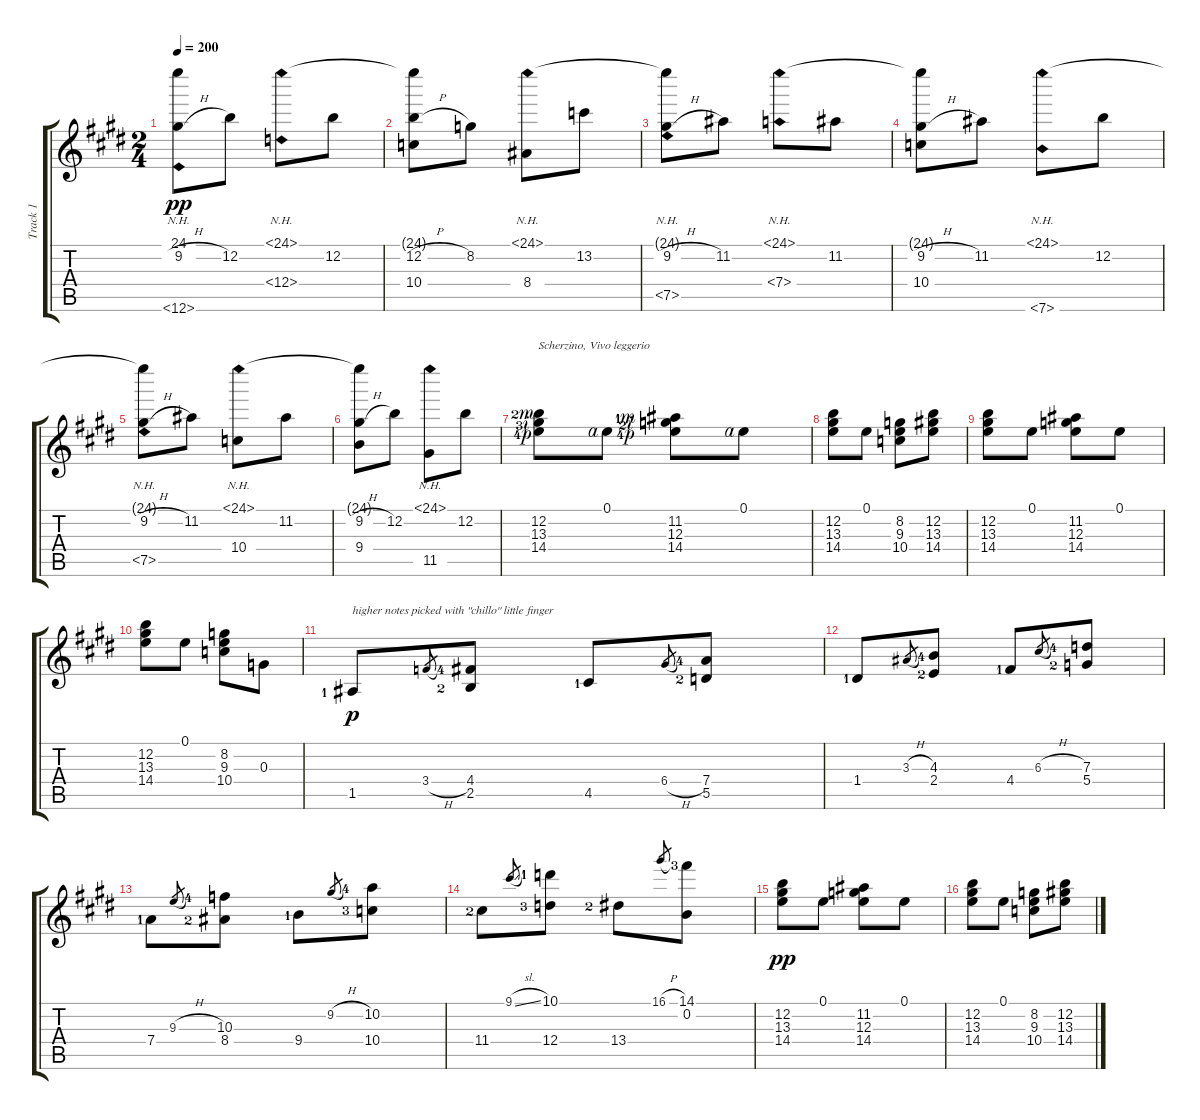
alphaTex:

\track ("Track 1" "Track 1") {instrument acousticguitarnylon}
\staff {score tabs}
\tuning (E4 B3 G3 D3 A2 E2) {hide}
\ts (2 4)
\tempo 200
\clef g2
\ks e
(24.1{t} 9.2{h} 12.6{nh}).8{dy pp} 12.2.8 (24.1{nh} 12.4{nh}).8 12.2.8 |
(24.1{t} 12.2{h} 10.4).8 8.2.8 (24.1{nh} 8.4).8 13.2.8 |
(24.1{t} 9.2{h} 7.5{nh}).8 11.2.8 (24.1{nh} 7.4{nh}).8 11.2.8 |
(24.1{t} 9.2{h} 10.4).8 11.2.8 (24.1{nh} 7.6{nh}).8 12.2.8 |
(24.1{t} 9.2{h} 7.5{nh}).8 11.2.8 (24.1{nh} 10.4).8 11.2.8 |
(24.1{t} 9.2{h} 9.4).8 12.2.8 (24.1{nh} 11.5).8 12.2.8 |
(12.2{lf 3 rf 3} 13.3{lf 4 rf 2} 14.4{lf 5 rf 1}).8{txt "Scherzino, Vivo leggerio"} 0.1{rf 4}.8 (11.2{lf 2 rf 3} 12.3{lf 3 rf 2} 14.4{lf 5 rf 1}).8 0.1{rf 4}.8 |
(12.2 13.3 14.4).8 0.1.8 (8.2 9.3 10.4).8 (12.2 13.3 14.4).8 |
(12.2 13.3 14.4).8 0.1.8 (11.2 12.3 14.4).8 0.1.8 |
(12.2 13.3 14.4).8 0.1.8 (8.2 9.3 10.4).8 0.3.8 |
1.5{lf 2}.8{txt "higher notes picked with \"chillo\" little finger" dy p} 3.4{h}.8{gr} (4.4{lf 5} 2.5{lf 3}).8 4.5{lf 2}.8 6.4{h}.8{gr} (7.4{lf 5} 5.5{lf 3}).8 |
1.4{lf 2}.8 3.3{h}.8{gr} (4.3{lf 5} 2.4{lf 3}).8 4.4{lf 2}.8 6.3{h}.8{gr} (7.3{lf 5} 5.4{lf 3}).8 |
7.4{lf 2}.8 9.3{h}.8{gr} (10.3{lf 5} 8.4{lf 3}).8 9.4{lf 2}.8 9.2{h}.8{gr} (10.2{lf 5} 10.4{lf 4}).8 |
11.4{lf 3}.8 9.1{sl}.8{gr} (10.1{lf 2} 12.4{lf 4}).8 13.4{lf 3}.8 16.1{h}.8{gr} (14.1{lf 4} 0.2).8 |
(12.2 13.3 14.4).8{dy pp} 0.1.8 (11.2 12.3 14.4).8 0.1.8 |
(12.2 13.3 14.4).8 0.1.8 (8.2 9.3 10.4).8 (12.2 13.3 14.4).8
